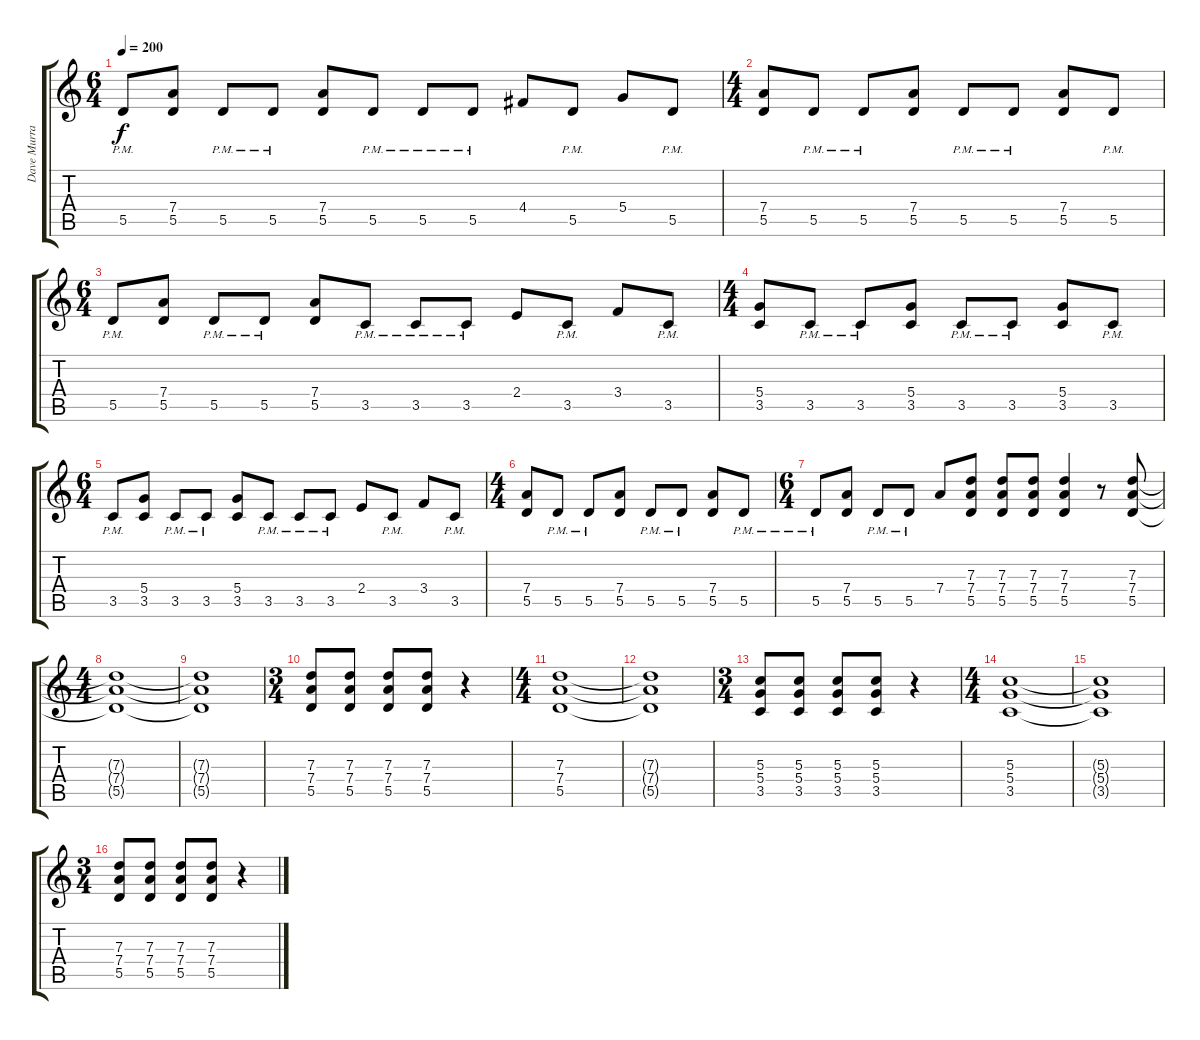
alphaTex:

\track ("Dave Murray" "Dave Murra") {instrument distortionguitar}
\staff {score tabs}
\tuning (E4 B3 G3 D3 A2 E2) {hide}
\ts (6 4)
\tempo 200
\clef g2
\ks c
5.5{pm}.8{dy f} (7.4 5.5).8 5.5{pm}.8 5.5{pm}.8 (7.4 5.5).8 5.5{pm}.8 5.5{pm}.8 5.5{pm}.8 4.4.8 5.5{pm}.8 5.4.8 5.5{pm}.8 |
\ts (4 4)
(7.4 5.5).8 5.5{pm}.8 5.5{pm}.8 (7.4 5.5).8 5.5{pm}.8 5.5{pm}.8 (7.4 5.5).8 5.5{pm}.8 |
\ts (6 4)
5.5{pm}.8 (7.4 5.5).8 5.5{pm}.8 5.5{pm}.8 (7.4 5.5).8 3.5{pm}.8 3.5{pm}.8 3.5{pm}.8 2.4.8 3.5{pm}.8 3.4.8 3.5{pm}.8 |
\ts (4 4)
(5.4 3.5).8 3.5{pm}.8 3.5{pm}.8 (5.4 3.5).8 3.5{pm}.8 3.5{pm}.8 (5.4 3.5).8 3.5{pm}.8 |
\ts (6 4)
3.5{pm}.8 (5.4 3.5).8 3.5{pm}.8 3.5{pm}.8 (5.4 3.5).8 3.5{pm}.8 3.5{pm}.8 3.5{pm}.8 2.4.8 3.5{pm}.8 3.4.8 3.5{pm}.8 |
\ts (4 4)
(7.4 5.5).8 5.5{pm}.8 5.5{pm}.8 (7.4 5.5).8 5.5{pm}.8 5.5{pm}.8 (7.4 5.5).8 5.5{pm}.8 |
\ts (6 4)
5.5{pm}.8 (7.4 5.5).8 5.5{pm}.8 5.5{pm}.8 7.4.8 (7.3 7.4 5.5).8 (7.3 7.4 5.5).8 (7.3 7.4 5.5).8 (7.3 7.4 5.5).4 r.8 (7.3 7.4 5.5).8 |
\ts (4 4)
(7.3{t} 7.4{t} 5.5{t}).1 |
(7.3{t} 7.4{t} 5.5{t}).1 |
\ts (3 4)
(7.3 7.4 5.5).8 (7.3 7.4 5.5).8 (7.3 7.4 5.5).8 (7.3 7.4 5.5).8 r.4 |
\ts (4 4)
(7.3 7.4 5.5).1 |
(7.3{t} 7.4{t} 5.5{t}).1 |
\ts (3 4)
(5.3 5.4 3.5).8 (5.3 5.4 3.5).8 (5.3 5.4 3.5).8 (5.3 5.4 3.5).8 r.4 |
\ts (4 4)
(5.3 5.4 3.5).1 |
(5.3{t} 5.4{t} 3.5{t}).1 |
\ts (3 4)
(7.3 7.4 5.5).8 (7.3 7.4 5.5).8 (7.3 7.4 5.5).8 (7.3 7.4 5.5).8 r.4
